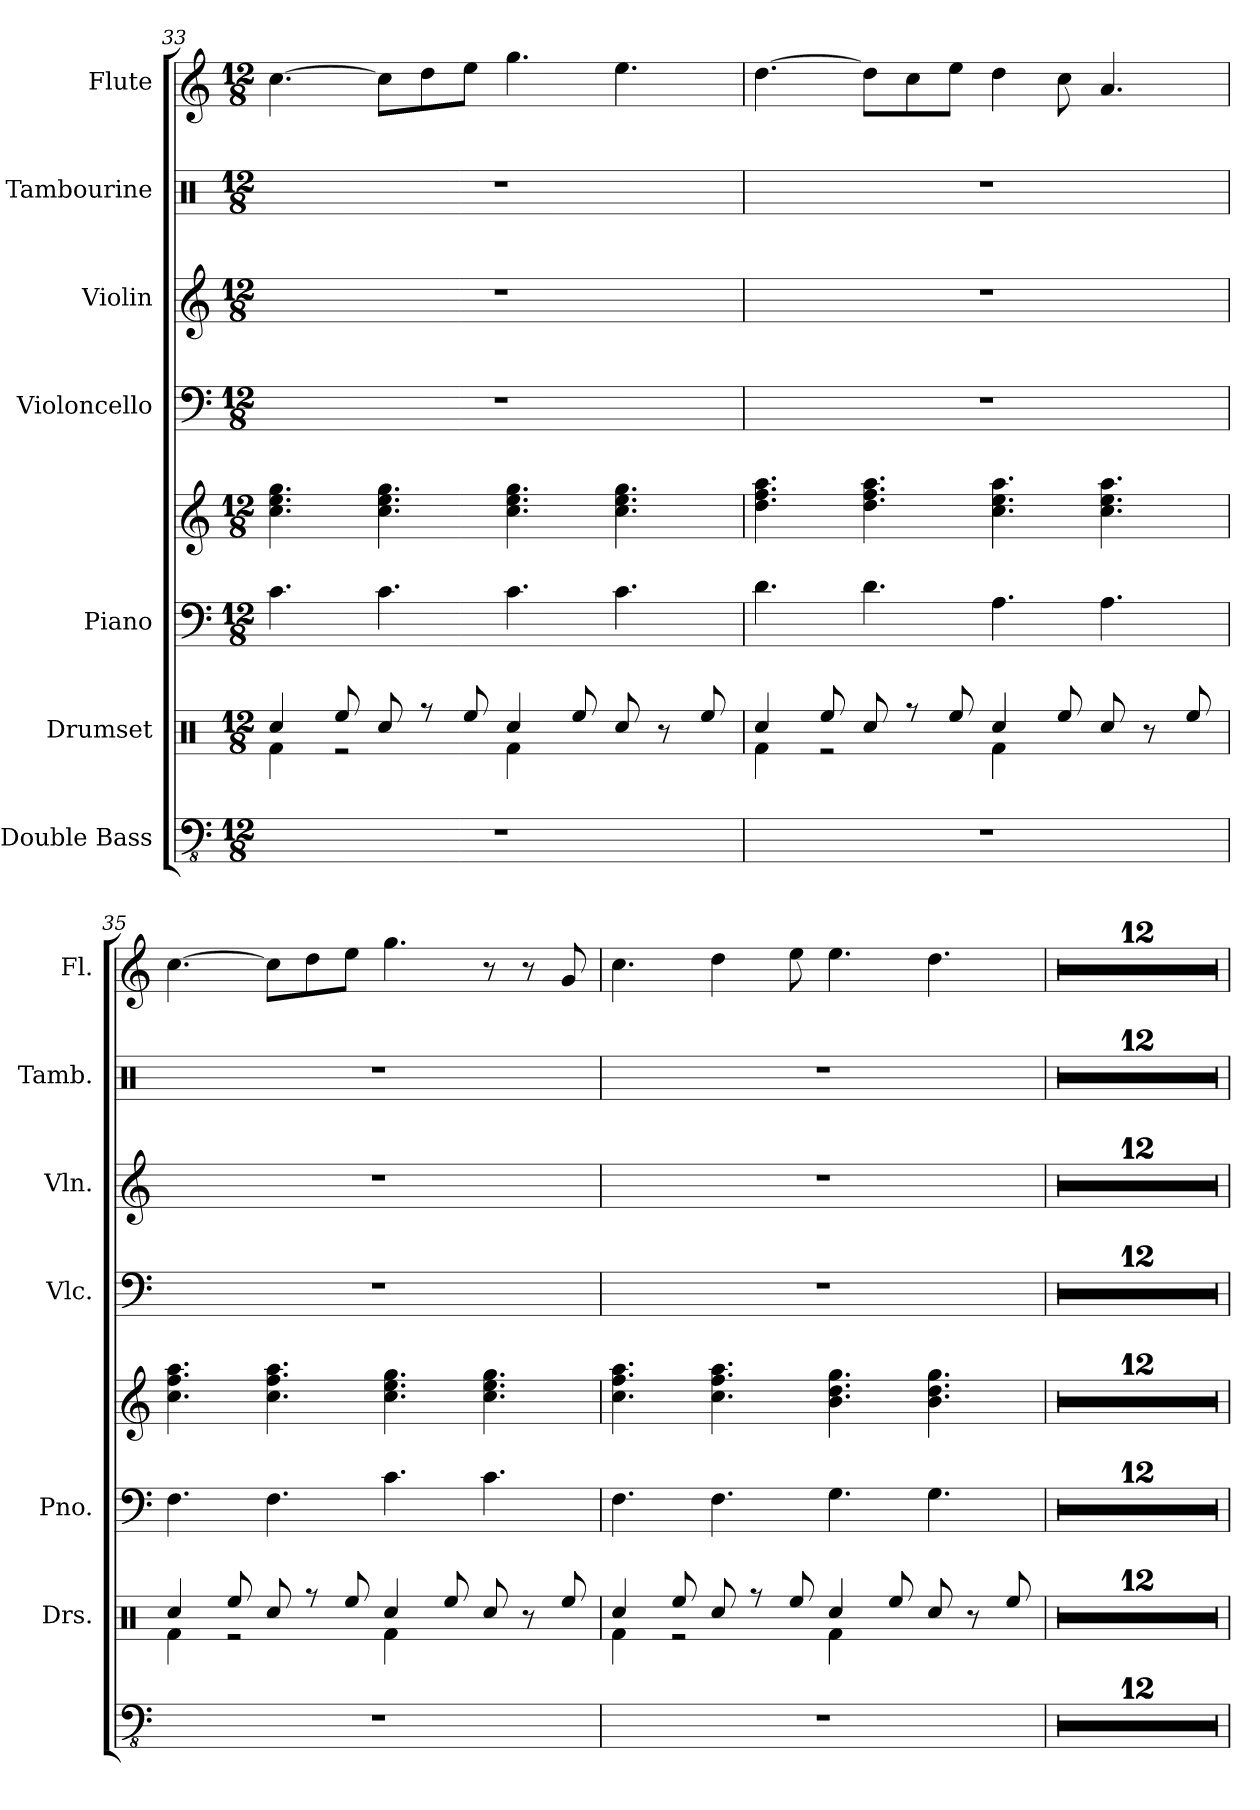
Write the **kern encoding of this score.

**kern	**kern	**kern	**kern	**kern	**kern	**kern	**kern
*part7	*part6	*part5	*part5	*part4	*part3	*part2	*part1
*staff8	*staff7	*staff6	*staff5	*staff4	*staff3	*staff2	*staff1
*I"Double Bass	*I"Drumset	*I"Piano	*	*I"Violoncello	*I"Violin	*I"Tambourine	*I"Flute
*	*I'Drs.	*I'Pno.	*	*I'Vlc.	*I'Vln.	*I'Tamb.	*I'Fl.
*clefFv4	*clefX	*clefF4	*clefG2	*clefF4	*clefG2	*clefX	*clefG2
*ITrd7c12	*	*	*	*	*	*	*
*k[]	*k[]	*k[]	*k[]	*k[]	*k[]	*k[]	*k[]
*C:	*C:	*C:	*C:	*C:	*C:	*C:	*C:
*M12/8	*M12/8	*M12/8	*M12/8	*M12/8	*M12/8	*M12/8	*M12/8
=33	=33	=33	=33	=33	=33	=33	=33
*	*^	*	*	*	*	*	*
1.r	4Rcc/	4Rf\	4.c\	4.cc\ 4.ee\ 4.gg\	1.r	1.r	1.r	[4.cc\
.	8Ree/	2r	.	.	.	.	.	.
.	8Rcc/	.	4.c\	4.cc\ 4.ee\ 4.gg\	.	.	.	8cc\L]
.	8r	.	.	.	.	.	.	8dd\
.	8Ree/	.	.	.	.	.	.	8ee\J
.	4Rcc/	4Rf\	4.c\	4.cc\ 4.ee\ 4.gg\	.	.	.	4.gg\
.	8Ree/	2ryy	.	.	.	.	.	.
.	8Rcc/	.	4.c\	4.cc\ 4.ee\ 4.gg\	.	.	.	4.ee\
.	8r	.	.	.	.	.	.	.
.	8Ree/	.	.	.	.	.	.	.
!!LO:PB:g=z
=34	=34	=34	=34	=34	=34	=34	=34	=34
1.r	4Rcc/	4Rf\	4.d\	4.dd\ 4.ff\ 4.aa\	1.r	1.r	1.r	[4.dd\
.	8Ree/	2r	.	.	.	.	.	.
.	8Rcc/	.	4.d\	4.dd\ 4.ff\ 4.aa\	.	.	.	8dd\L]
.	8r	.	.	.	.	.	.	8cc\
.	8Ree/	.	.	.	.	.	.	8ee\J
.	4Rcc/	4Rf\	4.A\	4.cc\ 4.ee\ 4.aa\	.	.	.	4dd\
.	8Ree/	2ryy	.	.	.	.	.	8cc\
.	8Rcc/	.	4.A\	4.cc\ 4.ee\ 4.aa\	.	.	.	4.a/
.	8r	.	.	.	.	.	.	.
.	8Ree/	.	.	.	.	.	.	.
=35	=35	=35	=35	=35	=35	=35	=35	=35
1.r	4Rcc/	4Rf\	4.F\	4.cc\ 4.ff\ 4.aa\	1.r	1.r	1.r	[4.cc\
.	8Ree/	2r	.	.	.	.	.	.
.	8Rcc/	.	4.F\	4.cc\ 4.ff\ 4.aa\	.	.	.	8cc\L]
.	8r	.	.	.	.	.	.	8dd\
.	8Ree/	.	.	.	.	.	.	8ee\J
.	4Rcc/	4Rf\	4.c\	4.cc\ 4.ee\ 4.gg\	.	.	.	4.gg\
.	8Ree/	2ryy	.	.	.	.	.	.
.	8Rcc/	.	4.c\	4.cc\ 4.ee\ 4.gg\	.	.	.	8r
.	8r	.	.	.	.	.	.	8r
.	8Ree/	.	.	.	.	.	.	8g/
=36	=36	=36	=36	=36	=36	=36	=36	=36
1.r	4Rcc/	4Rf\	4.F\	4.cc\ 4.ff\ 4.aa\	1.r	1.r	1.r	4.cc\
.	8Ree/	2r	.	.	.	.	.	.
.	8Rcc/	.	4.F\	4.cc\ 4.ff\ 4.aa\	.	.	.	4dd\
.	8r	.	.	.	.	.	.	.
.	8Ree/	.	.	.	.	.	.	8ee\
.	4Rcc/	4Rf\	4.G\	4.b\ 4.dd\ 4.gg\	.	.	.	4.ee\
.	8Ree/	2ryy	.	.	.	.	.	.
.	8Rcc/	.	4.G\	4.b\ 4.dd\ 4.gg\	.	.	.	4.dd\
.	8r	.	.	.	.	.	.	.
.	8Ree/	.	.	.	.	.	.	.
*	*v	*v	*	*	*	*	*	*
!!LO:PB:g=z
=37	=37	=37	=37	=37	=37	=37	=37
1.r	1.r	1.r	1.r	1.r	1.r	1.r	1.r
=38	=38	=38	=38	=38	=38	=38	=38
1.r	1.r	1.r	1.r	1.r	1.r	1.r	1.r
=39	=39	=39	=39	=39	=39	=39	=39
1.r	1.r	1.r	1.r	1.r	1.r	1.r	1.r
=40	=40	=40	=40	=40	=40	=40	=40
1.r	1.r	1.r	1.r	1.r	1.r	1.r	1.r
=41	=41	=41	=41	=41	=41	=41	=41
1.r	1.r	1.r	1.r	1.r	1.r	1.r	1.r
=42	=42	=42	=42	=42	=42	=42	=42
1.r	1.r	1.r	1.r	1.r	1.r	1.r	1.r
=43	=43	=43	=43	=43	=43	=43	=43
1.r	1.r	1.r	1.r	1.r	1.r	1.r	1.r
=44	=44	=44	=44	=44	=44	=44	=44
1.r	1.r	1.r	1.r	1.r	1.r	1.r	1.r
=45	=45	=45	=45	=45	=45	=45	=45
1.r	1.r	1.r	1.r	1.r	1.r	1.r	1.r
=46	=46	=46	=46	=46	=46	=46	=46
1.r	1.r	1.r	1.r	1.r	1.r	1.r	1.r
=47	=47	=47	=47	=47	=47	=47	=47
1.r	1.r	1.r	1.r	1.r	1.r	1.r	1.r
=48	=48	=48	=48	=48	=48	=48	=48
1.r	1.r	1.r	1.r	1.r	1.r	1.r	1.r
=	=	=	=	=	=	=	=
*-	*-	*-	*-	*-	*-	*-	*-
